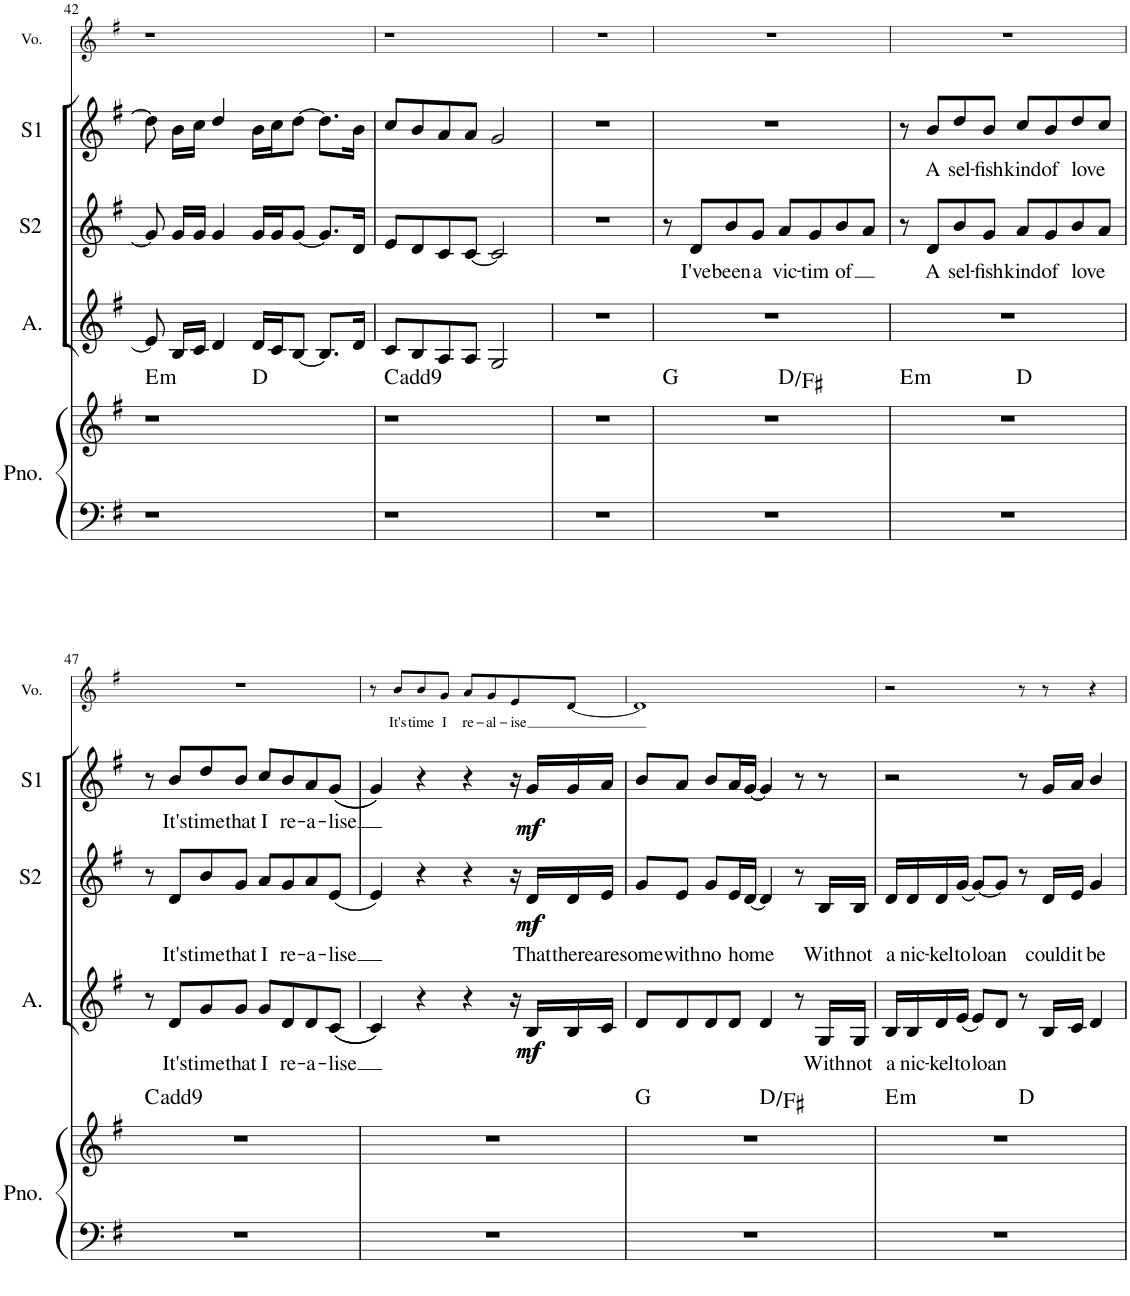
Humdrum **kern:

**kern	**kern	**harte	**kern	**text	**dynam	**kern	**text	**dynam	**kern	**text	**dynam	**kern	**text
*part5	*part5	*part5	*part4	*part4	*part4	*part3	*part3	*part3	*part2	*part2	*part2	*part1	*part1
*staff6	*staff5	*	*staff4	*staff4	*staff4	*staff3	*staff3	*staff3	*staff2	*staff2	*staff2	*staff1	*staff1
*I"Piano	*	*	*I"Alto	*	*	*I"Soprano 2	*	*	*I"Soprano 1	*	*	*I"Voice	*
*I'Pno.	*	*	*I'A.	*	*	*I'S2	*	*	*I'S1	*	*	*I'Vo.	*
!!LO:PB:g=z
*clefF4	*clefG2	*	*clefG2	*	*	*clefG2	*	*	*clefG2	*	*	*clefG2	*
*	*	*	*Trd1c2	*	*	*	*	*	*	*	*	*	*
*k[f#]	*k[f#]	*	*k[f#]	*	*	*k[f#]	*	*	*k[f#]	*	*	*k[f#]	*
*G:	*G:	*	*G:	*	*	*G:	*	*	*G:	*	*	*G:	*
*M4/4	*M4/4	*	*M4/4	*	*	*M4/4	*	*	*M4/4	*	*	*M4/4	*
=42	=42	=42	=42	=42	=42	=42	=42	=42	=42	=42	=42	=42	=42
!	!	!LO:H:kt=m	!	!	!	!	!	!	!	!	!	!	!
*	*^	*	*	*	*	*	*	*	*	*	*	*	*
1r	1r	2ryy	E:min	8e/]	.	.	8g/]	.	.	8dd\]	.	.	1r	.
.	.	.	.	16B/LL	.	.	16g/LL	.	.	16b\LL	.	.	.	.
.	.	.	.	16c/JJ	.	.	16g/JJ	.	.	16cc\JJ	.	.	.	.
.	.	.	.	4d/	.	.	4g/	.	.	4dd/	.	.	.	.
.	.	2ryy	D:maj	16d/LL	.	.	16g/LL	.	.	16b\LL	.	.	.	.
.	.	.	.	16c/J	.	.	16g/J	.	.	16cc\J	.	.	.	.
.	.	.	.	[8B/J	.	.	[8g/J	.	.	[8dd\J	.	.	.	.
.	.	.	.	8.B/L]	.	.	8.g/L]	.	.	8.dd\L]	.	.	.	.
.	.	.	.	16d/Jk	.	.	16d/Jk	.	.	16b\Jk	.	.	.	.
*	*v	*v	*	*	*	*	*	*	*	*	*	*	*	*
=43	=43	=43	=43	=43	=43	=43	=43	=43	=43	=43	=43	=43	=43
1r	1r	C:maj(9)	8c/L	.	.	8e/L	.	.	8cc/L	.	.	1r	.
.	.	.	8B/	.	.	8d/	.	.	8b/	.	.	.	.
.	.	.	8A/	.	.	8c/	.	.	8a/	.	.	.	.
.	.	.	8A/J	.	.	[8c/J	.	.	8a/J	.	.	.	.
.	.	.	2G/	.	.	2c/]	.	.	2g/	.	.	.	.
=44	=44	=44	=44	=44	=44	=44	=44	=44	=44	=44	=44	=44	=44
1r	1r	.	1r	.	.	1r	.	.	1r	.	.	1r	.
=45	=45	=45	=45	=45	=45	=45	=45	=45	=45	=45	=45	=45	=45
*	*^	*	*	*	*	*	*	*	*	*	*	*	*
1r	1r	2ryy	G:maj	1r	.	.	8r	.	.	1r	.	.	1r	.
!	!	!	!	!	!	!	!	!LO:LY:b	!	!	!	!	!	!
.	.	.	.	.	.	.	8d/L	I've	.	.	.	.	.	.
!	!	!	!	!	!	!	!	!LO:LY:b	!	!	!	!	!	!
.	.	.	.	.	.	.	8b/	been	.	.	.	.	.	.
!	!	!	!	!	!	!	!	!LO:LY:b	!	!	!	!	!	!
.	.	.	.	.	.	.	8g/J	a	.	.	.	.	.	.
!	!	!	!	!	!	!	!	!LO:LY:b	!	!	!	!	!	!
.	.	2ryy	D:maj/3	.	.	.	8a/L	vic-	.	.	.	.	.	.
!	!	!	!	!	!	!	!	!LO:LY:b	!	!	!	!	!	!
.	.	.	.	.	.	.	8g/	-tim	.	.	.	.	.	.
!	!	!	!	!	!	!	!	!LO:LY:b	!	!	!	!	!	!
.	.	.	.	.	.	.	8b/	of	.	.	.	.	.	.
.	.	.	.	.	.	.	8a/J	.	.	.	.	.	.	.
=46	=46	=46	=46	=46	=46	=46	=46	=46	=46	=46	=46	=46	=46	=46
!	!	!	!LO:H:kt=m	!	!	!	!	!	!	!	!	!	!	!
1r	1r	2ryy	E:min	1r	.	.	8r	.	.	8r	.	.	1r	.
!	!	!	!	!	!	!	!	!LO:LY:b	!	!	!LO:LY:b	!	!	!
.	.	.	.	.	.	.	8d/L	A	.	8b/L	A	.	.	.
!	!	!	!	!	!	!	!	!LO:LY:b	!	!	!LO:LY:b	!	!	!
.	.	.	.	.	.	.	8b/	sel-	.	8dd/	sel-	.	.	.
!	!	!	!	!	!	!	!	!LO:LY:b	!	!	!LO:LY:b	!	!	!
.	.	.	.	.	.	.	8g/J	-fish	.	8b/J	-fish	.	.	.
!	!	!	!	!	!	!	!	!LO:LY:b	!	!	!LO:LY:b	!	!	!
.	.	2ryy	D:maj	.	.	.	8a/L	kind	.	8cc/L	kind	.	.	.
!	!	!	!	!	!	!	!	!LO:LY:b	!	!	!LO:LY:b	!	!	!
.	.	.	.	.	.	.	8g/	of	.	8b/	of	.	.	.
!	!	!	!	!	!	!	!	!LO:LY:b	!	!	!LO:LY:b	!	!	!
.	.	.	.	.	.	.	8b/	love	.	8dd/	love	.	.	.
.	.	.	.	.	.	.	8a/J	.	.	8cc/J	.	.	.	.
*	*v	*v	*	*	*	*	*	*	*	*	*	*	*	*
!!LO:LB:g=z
=47	=47	=47	=47	=47	=47	=47	=47	=47	=47	=47	=47	=47	=47
1r	1r	C:maj(9)	8r	.	.	8r	.	.	8r	.	.	1r	.
!	!	!	!	!LO:LY:b	!	!	!LO:LY:b	!	!	!LO:LY:b	!	!	!
.	.	.	8d/L	It's	.	8d/L	It's	.	8b/L	It's	.	.	.
!	!	!	!	!LO:LY:b	!	!	!LO:LY:b	!	!	!LO:LY:b	!	!	!
.	.	.	8g/	time	.	8b/	time	.	8dd/	time	.	.	.
!	!	!	!	!LO:LY:b	!	!	!LO:LY:b	!	!	!LO:LY:b	!	!	!
.	.	.	8g/J	that	.	8g/J	that	.	8b/J	that	.	.	.
!	!	!	!	!LO:LY:b	!	!	!LO:LY:b	!	!	!LO:LY:b	!	!	!
.	.	.	8g/L	I	.	8a/L	I	.	8cc/L	I	.	.	.
!	!	!	!	!LO:LY:b	!	!	!LO:LY:b	!	!	!LO:LY:b	!	!	!
.	.	.	8d/	re-	.	8g/	re-	.	8b/	re-	.	.	.
!	!	!	!	!LO:LY:b	!	!	!LO:LY:b	!	!	!LO:LY:b	!	!	!
.	.	.	8d/	-a-	.	8a/	-a-	.	8a/	-a-	.	.	.
!	!	!	!	!LO:LY:b	!	!	!LO:LY:b	!	!	!LO:LY:b	!	!	!
.	.	.	((8c/J	-lise	.	(8e/J	-lise	.	((8g/J	-lise	.	.	.
=48	=48	=48	=48	=48	=48	=48	=48	=48	=48	=48	=48	=48	=48
1r	1r	.	4c/))	.	.	4e/)	.	.	4g/))	.	.	8r	.
!	!	!	!	!	!	!	!	!	!	!	!	!	!LO:LY:b
.	.	.	.	.	.	.	.	.	.	.	.	8b/L	It's
!	!	!	!	!	!	!	!	!	!	!	!	!	!LO:LY:b
.	.	.	4r	.	.	4r	.	.	4r	.	.	8b/	time
!	!	!	!	!	!	!	!	!	!	!	!	!	!LO:LY:b
.	.	.	.	.	.	.	.	.	.	.	.	8g/J	I
!	!	!	!	!	!	!	!	!	!	!	!	!	!LO:LY:b
.	.	.	4r	.	.	4r	.	.	4r	.	.	8a/L	re-
!	!	!	!	!	!	!	!	!	!	!	!	!	!LO:LY:b
.	.	.	.	.	.	.	.	.	.	.	.	8g/	-al-
!	!	!	!	!	!	!	!	!	!	!	!	!	!LO:LY:b
.	.	.	16r	.	.	16r	.	.	16r	.	.	8e/	-ise
!	!	!	!	!	!LO:DY:b	!	!LO:LY:b	!	!	!	!	!	!
!	!	!	!	!	!LO:DY:n=1:b	!	!	!LO:DY:b	!	!	!	!	!
!	!	!	!	!	!	!	!	!LO:DY:n=1:b	!	!	!LO:DY:b	!	!
!	!	!	!	!	!	!	!	!	!	!	!LO:DY:n=1:b	!	!
.	.	.	16B/LL	.	mf mf	16d/LL	That	mf mf	16g/LL	.	mf mf	.	.
!	!	!	!	!	!	!	!LO:LY:b	!	!	!	!	!	!
.	.	.	16B/	.	.	16d/	there	.	16g/	.	.	[8d/J	.
!	!	!	!	!	!	!	!LO:LY:b	!	!	!	!	!	!
.	.	.	16c/JJ	.	.	16e/JJ	are	.	16a/JJ	.	.	.	.
=49	=49	=49	=49	=49	=49	=49	=49	=49	=49	=49	=49	=49	=49
!	!	!	!	!	!	!	!LO:LY:b	!	!	!	!	!	!
*	*^	*	*	*	*	*	*	*	*	*	*	*	*
1r	1r	2ryy	G:maj	8d/L	.	.	8g/L	some	.	8b/L	.	.	1d]	.
!	!	!	!	!	!	!	!	!LO:LY:b	!	!	!	!	!	!
.	.	.	.	8d/	.	.	8e/J	with	.	8a/J	.	.	.	.
!	!	!	!	!	!	!	!	!LO:LY:b	!	!	!	!	!	!
.	.	.	.	8d/	.	.	8g/L	no	.	8b/L	.	.	.	.
!	!	!	!	!	!	!	!	!LO:LY:b	!	!	!	!	!	!
.	.	.	.	8d/J	.	.	16e/L	home	.	16a/L	.	.	.	.
.	.	.	.	.	.	.	[16d/JJ	.	.	[16g/JJ	.	.	.	.
.	.	2ryy	D:maj/3	4d/	.	.	4d/]	.	.	4g/]	.	.	.	.
.	.	.	.	8r	.	.	8r	.	.	8r	.	.	.	.
!	!	!	!	!	!LO:LY:b	!	!	!LO:LY:b	!	!	!	!	!	!
.	.	.	.	16G/LL	With	.	16B/LL	With	.	8r	.	.	.	.
!	!	!	!	!	!LO:LY:b	!	!	!LO:LY:b	!	!	!	!	!	!
.	.	.	.	16G/JJ	not	.	16B/JJ	not	.	.	.	.	.	.
=50	=50	=50	=50	=50	=50	=50	=50	=50	=50	=50	=50	=50	=50	=50
!	!	!	!LO:H:kt=m	!	!LO:LY:b	!	!	!LO:LY:b	!	!	!	!	!	!
1r	1r	2ryy	E:min	16B/LL	a	.	16d/LL	a	.	2r	.	.	2r	.
!	!	!	!	!	!LO:LY:b	!	!	!LO:LY:b	!	!	!	!	!	!
.	.	.	.	16B/	nic-	.	16d/	nic-	.	.	.	.	.	.
!	!	!	!	!	!LO:LY:b	!	!	!LO:LY:b	!	!	!	!	!	!
.	.	.	.	16d/	-kel	.	16d/	-kel	.	.	.	.	.	.
!	!	!	!	!	!LO:LY:b	!	!	!LO:LY:b	!	!	!	!	!	!
.	.	.	.	(16e/JJ	to	.	(16g/JJ	to	.	.	.	.	.	.
!	!	!	!	!	!LO:LY:b	!	!	!LO:LY:b	!	!	!	!	!	!
.	.	.	.	8e/L)	loan	.	[8g/L)	loan	.	.	.	.	.	.
.	.	.	.	8d/J	.	.	8g/J]	.	.	.	.	.	.	.
.	.	2ryy	D:maj	8r	.	.	8r	.	.	8r	.	.	8r	.
!	!	!	!	!	!	!	!	!LO:LY:b	!	!	!	!	!	!
.	.	.	.	16B/LL	.	.	16d/LL	could	.	16g/LL	.	.	8r	.
!	!	!	!	!	!	!	!	!LO:LY:b	!	!	!	!	!	!
.	.	.	.	16c/JJ	.	.	16e/JJ	it	.	16a/JJ	.	.	.	.
!	!	!	!	!	!	!	!	!LO:LY:b	!	!	!	!	!	!
.	.	.	.	4d/	.	.	4g/	be	.	4b/	.	.	4r	.
*	*v	*v	*	*	*	*	*	*	*	*	*	*	*	*
=	=	=	=	=	=	=	=	=	=	=	=	=	=
*-	*-	*-	*-	*-	*-	*-	*-	*-	*-	*-	*-	*-	*-
